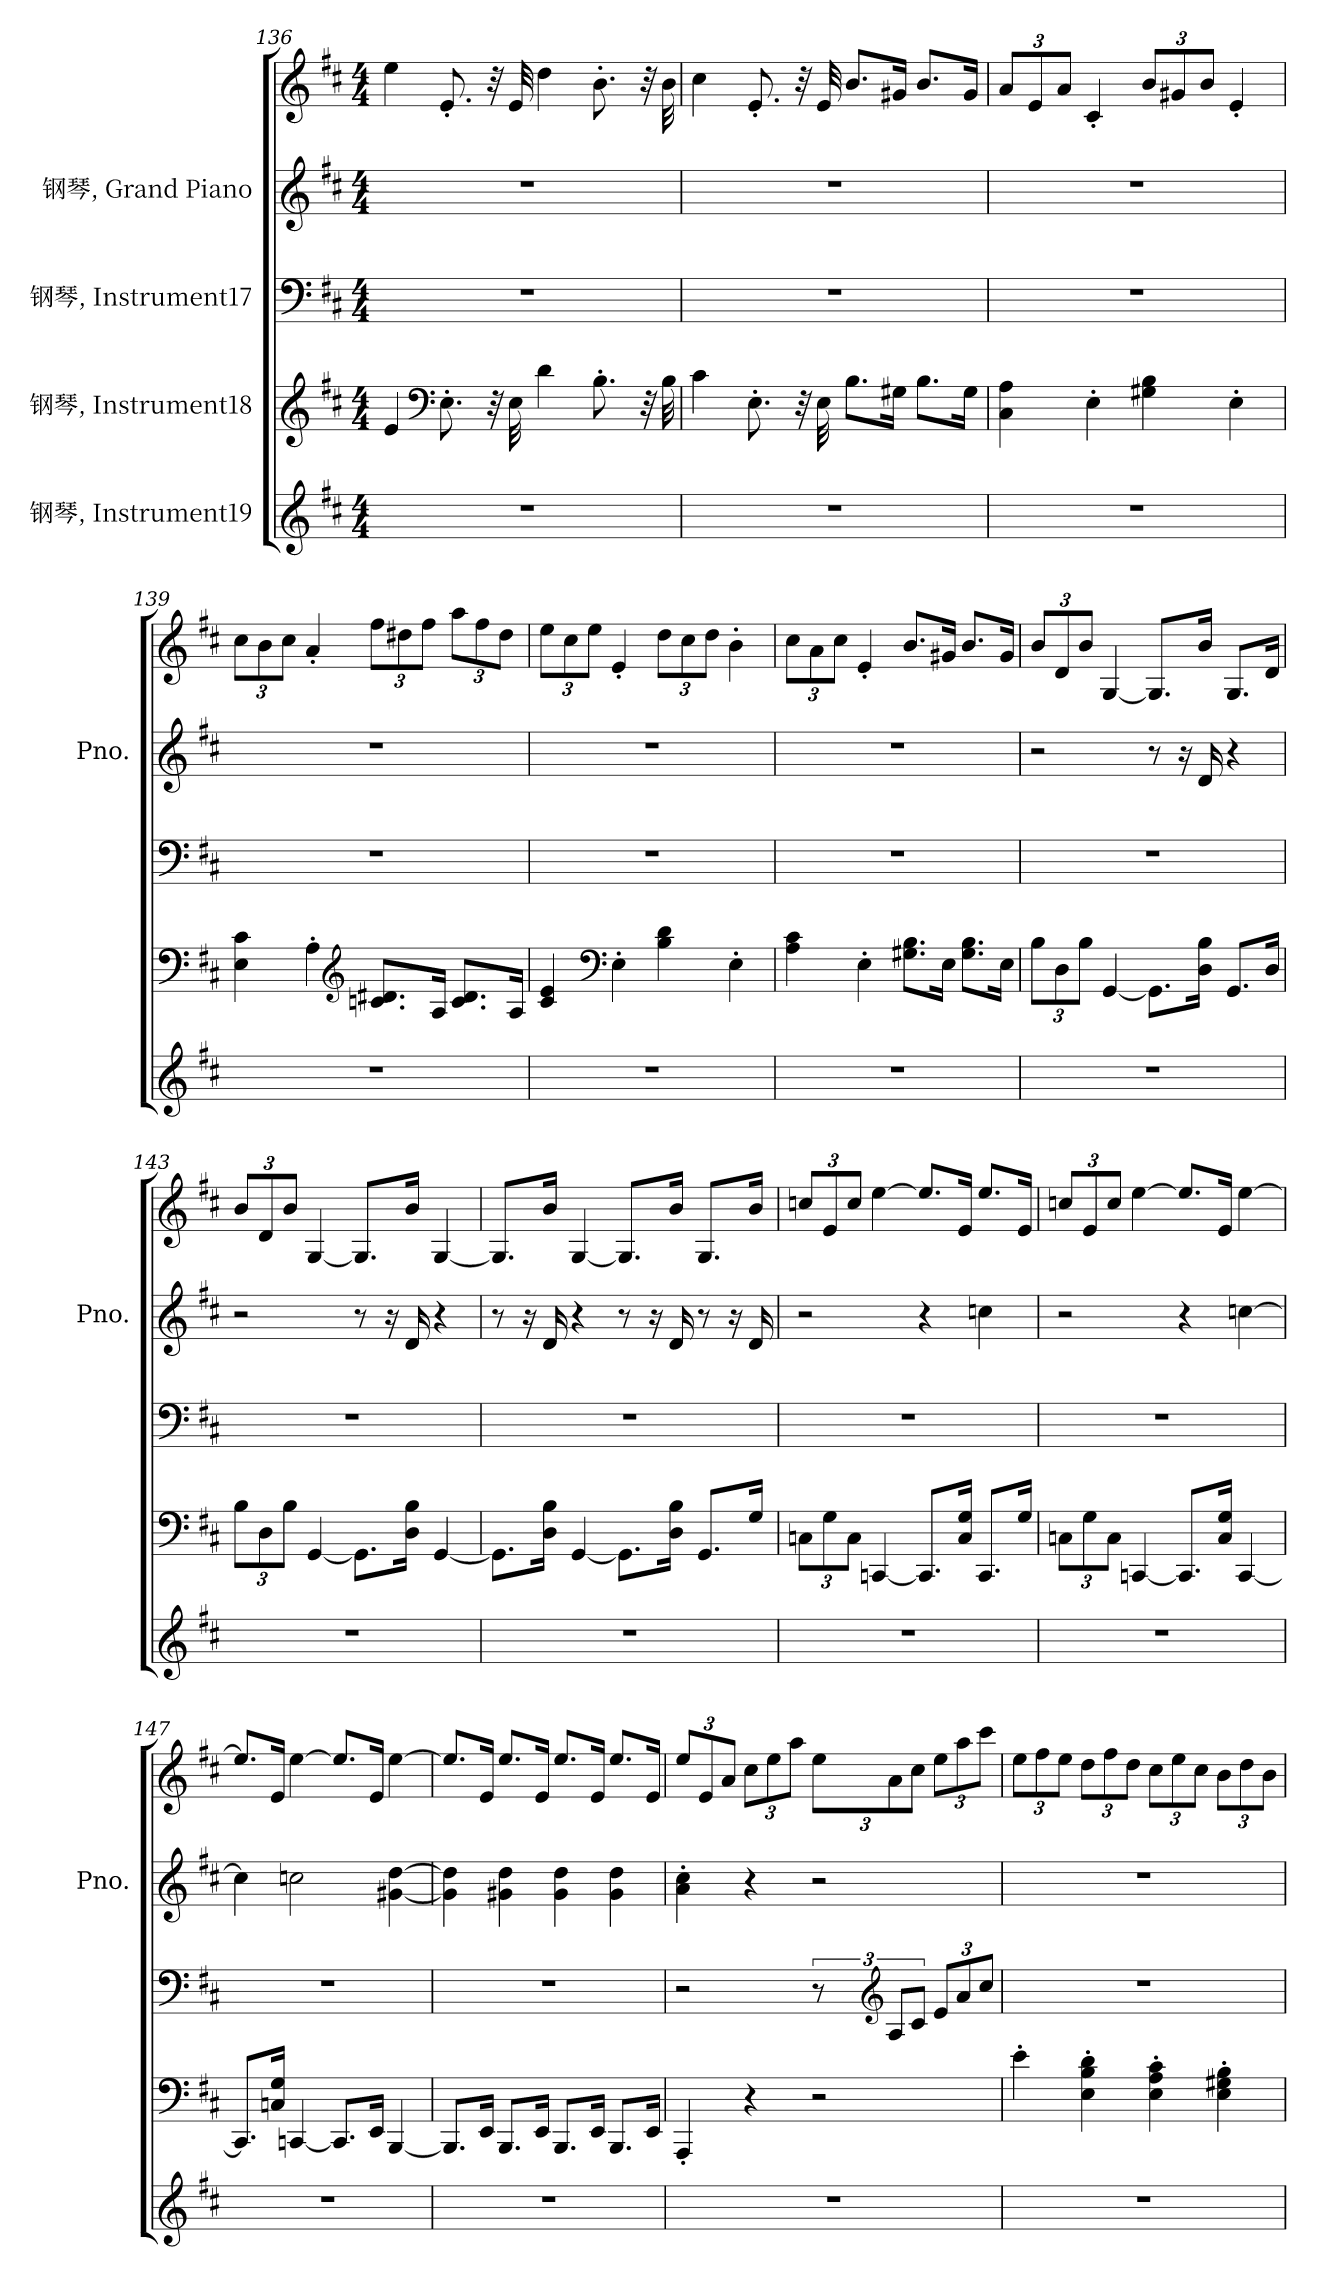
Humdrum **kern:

**kern	**kern	**kern	**kern	**kern
*part4	*part3	*part2	*part1	*part1
*staff5	*staff4	*staff3	*staff2	*staff1
*I"钢琴, Instrument19	*I"钢琴, Instrument18	*I"钢琴, Instrument17	*I"钢琴, Grand Piano	*
*	*	*	*I'Pno.	*
!!LO:PB:g=z
*clefG2	*clefG2	*clefF4	*clefG2	*clefG2
*k[f#c#]	*k[f#c#]	*k[f#c#]	*k[f#c#]	*k[f#c#]
*M4/4	*M4/4	*M4/4	*M4/4	*M4/4
=136	=136	=136	=136	=136
1r	4e/	1r	1r	4ee\
*	*clefF4	*	*	*
.	8.E'\	.	.	8.e'/
.	32r	.	.	32r
.	32E\	.	.	32e/
.	4d\	.	.	4dd\
.	8.B'\	.	.	8.b'\
.	32r	.	.	32r
.	32B\	.	.	32b\
=137	=137	=137	=137	=137
1r	4c#\	1r	1r	4cc#\
.	8.E'\	.	.	8.e'/
.	32r	.	.	32r
.	32E\	.	.	32e/
.	8.B\L	.	.	8.b/L
.	16G#X\Jk	.	.	16g#X/Jk
.	8.B\L	.	.	8.b/L
.	16G#\Jk	.	.	16g#/Jk
=138	=138	=138	=138	=138
*	*	*	*	*Xbrackettup
1r	4C#\ 4A\	1r	1r	12a/L
.	.	.	.	12e/
.	.	.	.	12a/J
.	4E'\	.	.	4c#'/
.	4G#X\ 4B\	.	.	12b/L
.	.	.	.	12g#X/
.	.	.	.	12b/J
.	4E'\	.	.	4e'/
!!LO:LB:g=z
=139	=139	=139	=139	=139
1r	4E\ 4c#\	1r	1r	12cc#\L
.	.	.	.	12b\
.	.	.	.	12cc#\J
.	4A'\	.	.	4a'/
*	*clefG2	*	*	*
.	8.cn/ 8.d#X/L	.	.	12ff#\L
.	.	.	.	12dd#X\
.	.	.	.	12ff#\J
.	16A/Jk	.	.	.
.	8.c/ 8.d#/L	.	.	12aa\L
.	.	.	.	12ff#\
.	.	.	.	12dd#\J
.	16A/Jk	.	.	.
=140	=140	=140	=140	=140
1r	4c#/ 4e/	1r	1r	12ee\L
.	.	.	.	12cc#\
.	.	.	.	12ee\J
*	*clefF4	*	*	*
.	4E'\	.	.	4e'/
.	4B\ 4d\	.	.	12dd\L
.	.	.	.	12cc#\
.	.	.	.	12dd\J
.	4E'\	.	.	4b'\
=141	=141	=141	=141	=141
1r	4A\ 4c#\	1r	1r	12cc#\L
.	.	.	.	12a\
.	.	.	.	12cc#\J
.	4E'\	.	.	4e'/
.	8.G#X\ 8.B\L	.	.	8.b/L
.	16E\Jk	.	.	16g#X/Jk
.	8.G#\ 8.B\L	.	.	8.b/L
.	16E\Jk	.	.	16g#/Jk
!!LO:PB:g=z
=142	=142	=142	=142	=142
*	*Xbrackettup	*	*	*
1r	12B\L	1r	2r	12b/L
.	12D\	.	.	12d/
.	12B\J	.	.	12b/J
.	[4GG/	.	.	[4G/
.	8.GG\L]	.	8r	8.G/L]
.	.	.	16r	.
.	16D\ 16B\Jk	.	16d/	16b/Jk
.	8.GG/L	.	4r	8.G/L
.	16D/Jk	.	.	16d/Jk
=143	=143	=143	=143	=143
1r	12B\L	1r	2r	12b/L
.	12D\	.	.	12d/
.	12B\J	.	.	12b/J
.	[4GG/	.	.	[4G/
.	8.GG\L]	.	8r	8.G/L]
.	.	.	16r	.
.	16D\ 16B\Jk	.	16d/	16b/Jk
.	[4GG/	.	4r	[4G/
=144	=144	=144	=144	=144
1r	8.GG\L]	1r	8r	8.G/L]
.	.	.	16r	.
.	16D\ 16B\Jk	.	16d/	16b/Jk
.	[4GG/	.	4r	[4G/
.	8.GG\L]	.	8r	8.G/L]
.	.	.	16r	.
.	16D\ 16B\Jk	.	16d/	16b/Jk
.	8.GG/L	.	8r	8.G/L
.	.	.	16r	.
.	16G/Jk	.	16d/	16b/Jk
=145	=145	=145	=145	=145
1r	12Cn\L	1r	2r	12ccn/L
.	12G\	.	.	12e/
.	12C\J	.	.	12cc/J
.	[4CCn/	.	.	[4ee\
.	8.CC/L]	.	4r	8.ee/L]
.	16C/ 16G/Jk	.	.	16e/Jk
.	8.CC/L	.	4ccn\	8.ee/L
.	16G/Jk	.	.	16e/Jk
!!LO:LB:g=z
=146	=146	=146	=146	=146
1r	12Cn\L	1r	2r	12ccn/L
.	12G\	.	.	12e/
.	12C\J	.	.	12cc/J
.	[4CCn/	.	.	[4ee\
.	8.CC/L]	.	4r	8.ee/L]
.	16C/ 16G/Jk	.	.	16e/Jk
.	[4CC/	.	[4ccn\	[4ee\
=147	=147	=147	=147	=147
1r	8.CC/L]	1r	4cc\]	8.ee/L]
.	16Cn/ 16G/Jk	.	.	16e/Jk
.	[4CCn/	.	2ccn\	[4ee\
.	8.CC/L]	.	.	8.ee/L]
.	16EE/Jk	.	.	16e/Jk
.	[4BBB/	.	[4g#X\ [4dd\	[4ee\
=148	=148	=148	=148	=148
1r	8.BBB/L]	1r	4g#\] 4dd\]	8.ee/L]
.	16EE/Jk	.	.	16e/Jk
.	8.BBB/L	.	4g#X\ 4dd\	8.ee/L
.	16EE/Jk	.	.	16e/Jk
.	8.BBB/L	.	4g#\ 4dd\	8.ee/L
.	16EE/Jk	.	.	16e/Jk
.	8.BBB/L	.	4g#\ 4dd\	8.ee/L
.	16EE/Jk	.	.	16e/Jk
!!LO:PB:g=z
=149	=149	=149	=149	=149
1r	4AAA'/	2r	4a\' 4cc#\'	12ee/L
.	.	.	.	12e/
.	.	.	.	12a/J
.	4r	.	4r	12cc#\L
.	.	.	.	12ee\
.	.	.	.	12aa\J
.	2r	12r	2r	12ee\L
*	*	*clefG2	*	*
.	.	12A/L	.	12a\
.	.	12c#/J	.	12cc#\J
*	*	*Xbrackettup	*	*
.	.	12e/L	.	12ee\L
.	.	12a/	.	12aa\
.	.	12cc#/J	.	12ccc#\J
=150	=150	=150	=150	=150
1r	4e'\	1r	1r	12ee\L
.	.	.	.	12ff#\
.	.	.	.	12ee\J
.	4E\' 4B\' 4d\'	.	.	12dd\L
.	.	.	.	12ff#\
.	.	.	.	12dd\J
.	4E\' 4A\' 4c#\'	.	.	12cc#\L
.	.	.	.	12ee\
.	.	.	.	12cc#\J
.	4E\' 4G#X\' 4B\'	.	.	12b\L
.	.	.	.	12dd\
.	.	.	.	12b\J
=	=	=	=	=
*-	*-	*-	*-	*-
